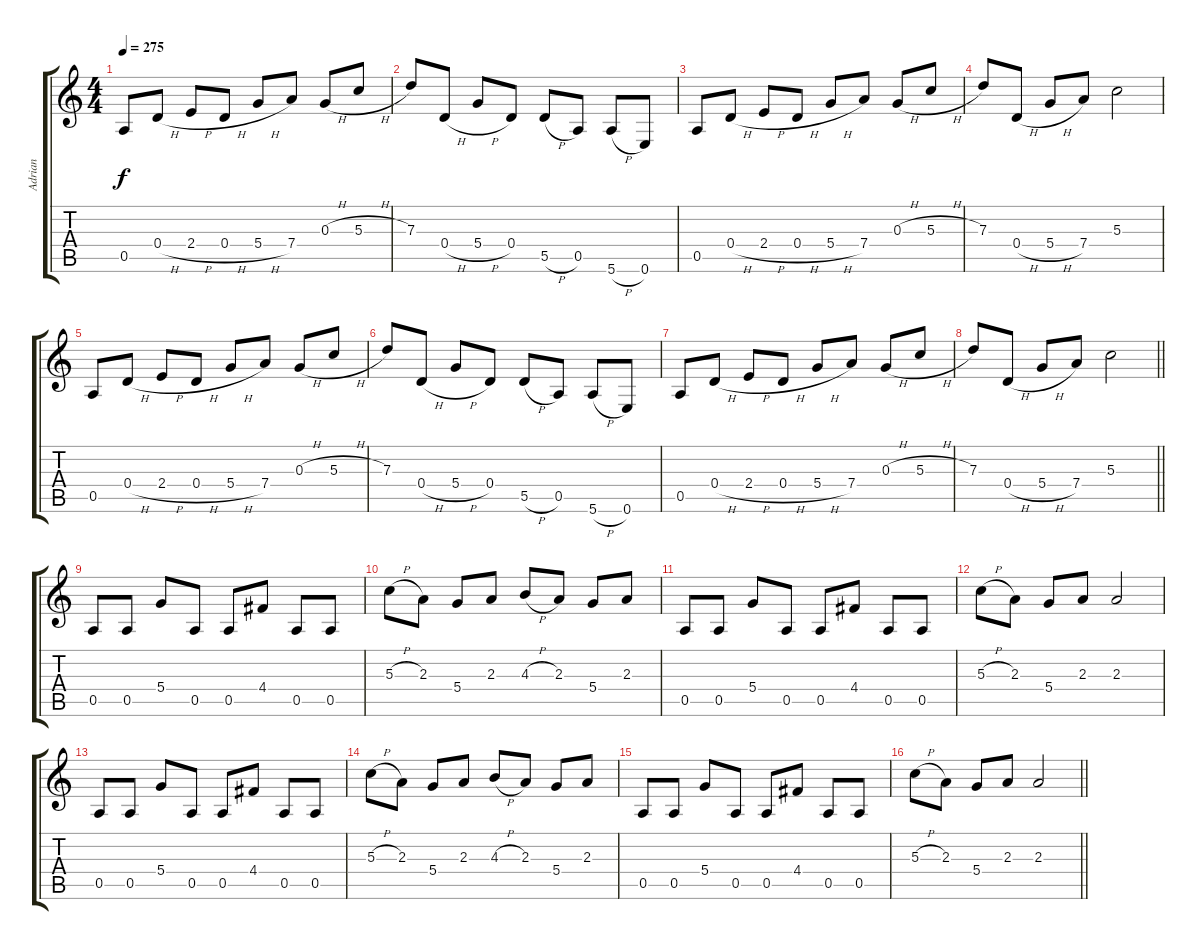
\track ("Adrian" "Adrian") {instrument distortionguitar}
\staff {score tabs}
\tuning (E4 B3 G3 D3 A2 E2) {hide}
\ts (4 4)
\tempo 275
\clef g2
\ks c
0.5.8{dy f} 0.4{h}.8 2.4{h}.8 0.4{h}.8 5.4{h}.8 7.4.8 0.3{h}.8 5.3{h}.8 |
7.3.8 0.4{h}.8 5.4{h}.8 0.4.8 5.5{h}.8 0.5.8 5.6{h}.8 0.6.8 |
0.5.8 0.4{h}.8 2.4{h}.8 0.4{h}.8 5.4{h}.8 7.4.8 0.3{h}.8 5.3{h}.8 |
7.3.8 0.4{h}.8 5.4{h}.8 7.4.8 5.3.2 |
0.5.8 0.4{h}.8 2.4{h}.8 0.4{h}.8 5.4{h}.8 7.4.8 0.3{h}.8 5.3{h}.8 |
7.3.8 0.4{h}.8 5.4{h}.8 0.4.8 5.5{h}.8 0.5.8 5.6{h}.8 0.6.8 |
0.5.8 0.4{h}.8 2.4{h}.8 0.4{h}.8 5.4{h}.8 7.4.8 0.3{h}.8 5.3{h}.8 |
\barLineRight lightlight
7.3.8 0.4{h}.8 5.4{h}.8 7.4.8 5.3.2 |
\section ("" "")
0.5.8 0.5.8 5.4.8 0.5.8 0.5.8 4.4.8 0.5.8 0.5.8 |
5.3{h}.8 2.3.8 5.4.8 2.3.8 4.3{h}.8 2.3.8 5.4.8 2.3.8 |
0.5.8 0.5.8 5.4.8 0.5.8 0.5.8 4.4.8 0.5.8 0.5.8 |
5.3{h}.8 2.3.8 5.4.8 2.3.8 2.3.2 |
0.5.8 0.5.8 5.4.8 0.5.8 0.5.8 4.4.8 0.5.8 0.5.8 |
5.3{h}.8 2.3.8 5.4.8 2.3.8 4.3{h}.8 2.3.8 5.4.8 2.3.8 |
0.5.8 0.5.8 5.4.8 0.5.8 0.5.8 4.4.8 0.5.8 0.5.8 |
\barLineRight lightlight
5.3{h}.8 2.3.8 5.4.8 2.3.8 2.3.2
